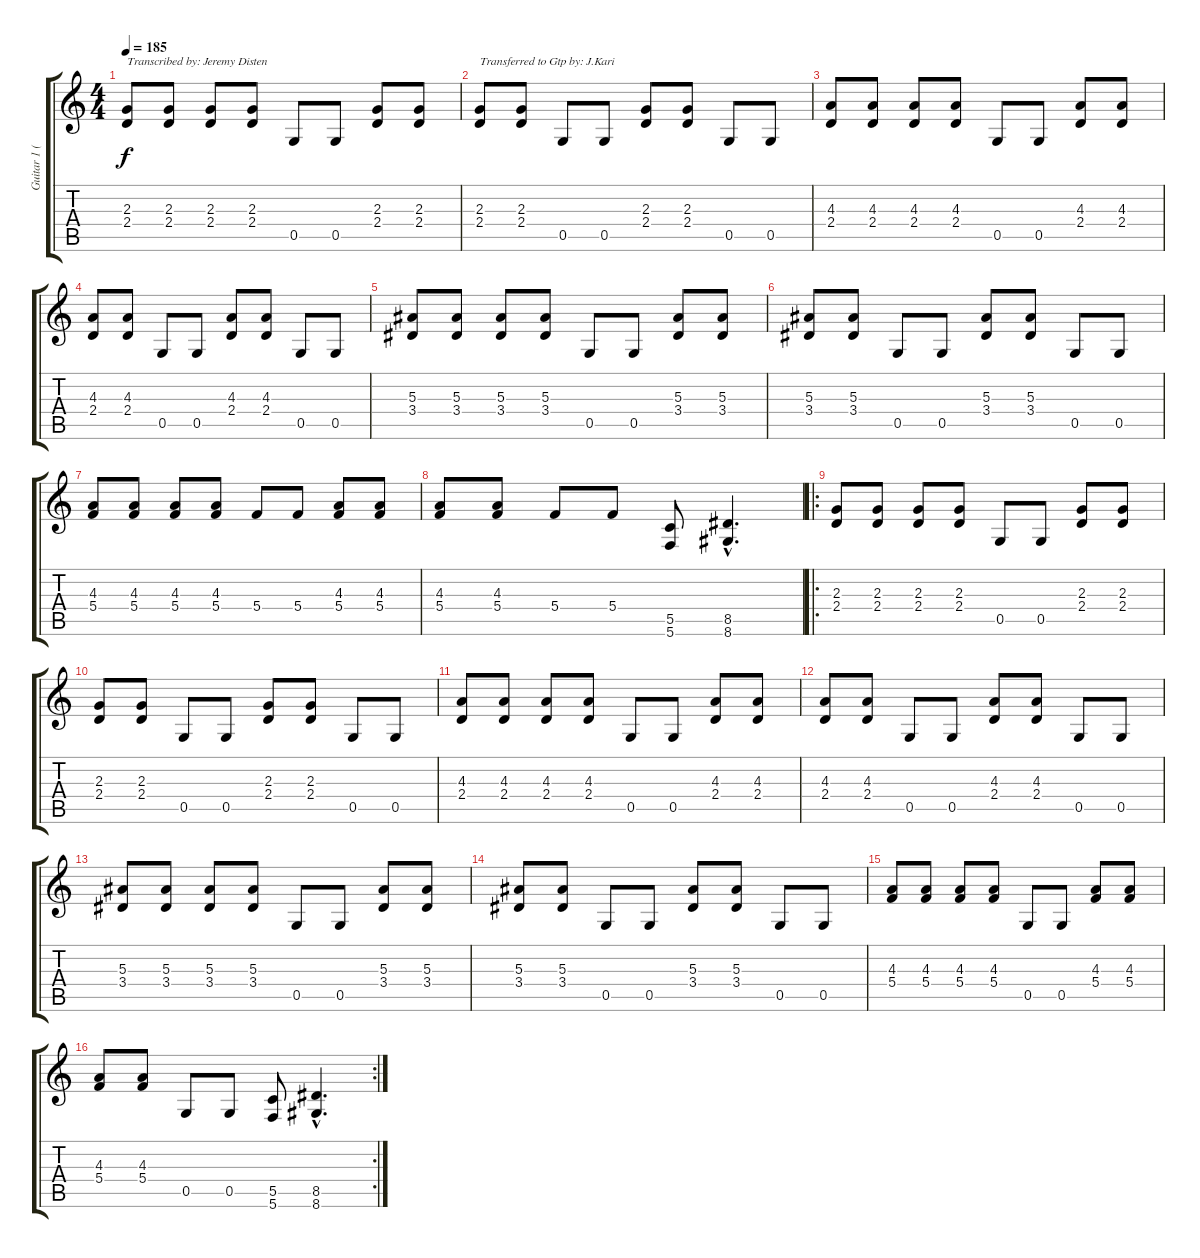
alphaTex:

\track ("Guitar 1 (Lead)" "Guitar 1 (") {instrument distortionguitar}
\staff {score tabs}
\tuning (D4 A3 F3 C3 G2 C2) {hide}
\ts (4 4)
\tempo 185
\clef g2
\ks c
(2.3 2.4).8{txt "Transcribed by: Jeremy Disten" dy f instrument distortionguitar} (2.3 2.4).8 (2.3 2.4).8 (2.3 2.4).8 0.5.8 0.5.8 (2.3 2.4).8 (2.3 2.4).8 |
(2.3 2.4).8{txt "Transferred to Gtp by: J.Kari"} (2.3 2.4).8 0.5.8 0.5.8 (2.3 2.4).8 (2.3 2.4).8 0.5.8 0.5.8 |
(4.3 2.4).8 (4.3 2.4).8 (4.3 2.4).8 (4.3 2.4).8 0.5.8 0.5.8 (4.3 2.4).8 (4.3 2.4).8 |
(4.3 2.4).8 (4.3 2.4).8 0.5.8 0.5.8 (4.3 2.4).8 (4.3 2.4).8 0.5.8 0.5.8 |
(5.3 3.4).8 (5.3 3.4).8 (5.3 3.4).8 (5.3 3.4).8 0.5.8 0.5.8 (5.3 3.4).8 (5.3 3.4).8 |
(5.3 3.4).8 (5.3 3.4).8 0.5.8 0.5.8 (5.3 3.4).8 (5.3 3.4).8 0.5.8 0.5.8 |
(4.3 5.4).8 (4.3 5.4).8 (4.3 5.4).8 (4.3 5.4).8 5.4.8 5.4.8 (4.3 5.4).8 (4.3 5.4).8 |
(4.3 5.4).8 (4.3 5.4).8 5.4.8 5.4.8 (5.5 5.6).8 (8.5{hac} 8.6{hac}).4{d} |
\ro
(2.3 2.4).8 (2.3 2.4).8 (2.3 2.4).8 (2.3 2.4).8 0.5.8 0.5.8 (2.3 2.4).8 (2.3 2.4).8 |
(2.3 2.4).8 (2.3 2.4).8 0.5.8 0.5.8 (2.3 2.4).8 (2.3 2.4).8 0.5.8 0.5.8 |
(4.3 2.4).8 (4.3 2.4).8 (4.3 2.4).8 (4.3 2.4).8 0.5.8 0.5.8 (4.3 2.4).8 (4.3 2.4).8 |
(4.3 2.4).8 (4.3 2.4).8 0.5.8 0.5.8 (4.3 2.4).8 (4.3 2.4).8 0.5.8 0.5.8 |
(5.3 3.4).8 (5.3 3.4).8 (5.3 3.4).8 (5.3 3.4).8 0.5.8 0.5.8 (5.3 3.4).8 (5.3 3.4).8 |
(5.3 3.4).8 (5.3 3.4).8 0.5.8 0.5.8 (5.3 3.4).8 (5.3 3.4).8 0.5.8 0.5.8 |
(4.3 5.4).8 (4.3 5.4).8 (4.3 5.4).8 (4.3 5.4).8 0.5.8 0.5.8 (4.3 5.4).8 (4.3 5.4).8 |
\rc 2
(4.3 5.4).8 (4.3 5.4).8 0.5.8 0.5.8 (5.5 5.6).8 (8.5{hac} 8.6{hac}).4{d}
